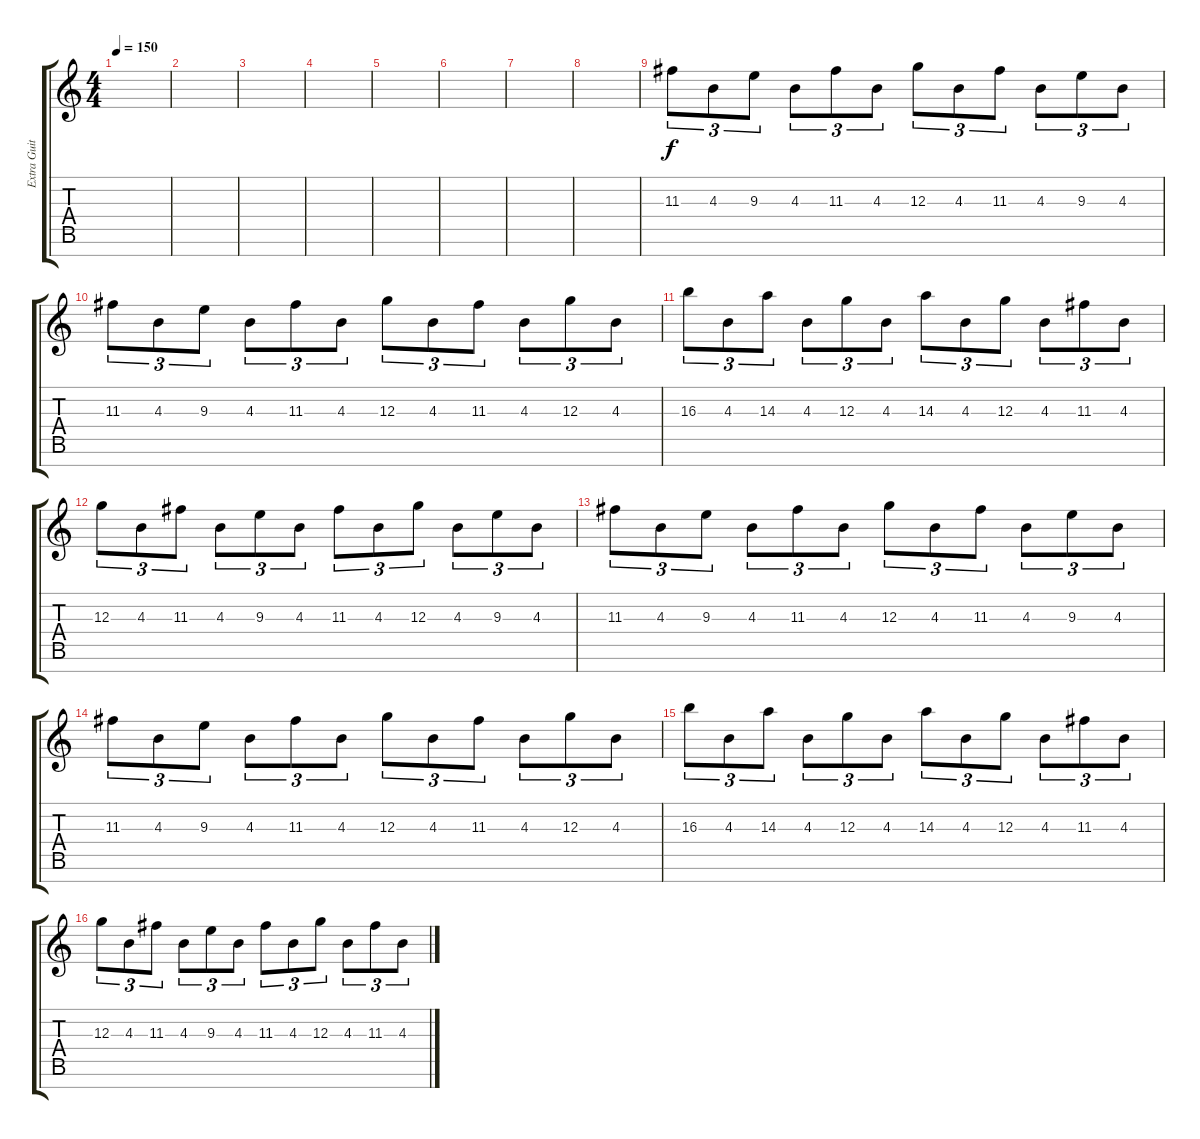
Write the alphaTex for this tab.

\track ("Extra Guitar" "Extra Guit") {instrument distortionguitar}
\staff {score tabs}
\tuning (E4 B3 G3 D3 A2 E2 B1) {hide}
\ts (4 4)
\tempo 150
\clef g2
\ks c
|
|
|
|
|
|
|
|
11.3.8{tu (3 2)} 4.3.8{tu (3 2)} 9.3.8{tu (3 2)} 4.3.8{tu (3 2)} 11.3.8{tu (3 2)} 4.3.8{tu (3 2)} 12.3.8{tu (3 2)} 4.3.8{tu (3 2)} 11.3.8{tu (3 2)} 4.3.8{tu (3 2)} 9.3.8{tu (3 2)} 4.3.8{tu (3 2)} |
11.3.8{tu (3 2)} 4.3.8{tu (3 2)} 9.3.8{tu (3 2)} 4.3.8{tu (3 2)} 11.3.8{tu (3 2)} 4.3.8{tu (3 2)} 12.3.8{tu (3 2)} 4.3.8{tu (3 2)} 11.3.8{tu (3 2)} 4.3.8{tu (3 2)} 12.3.8{tu (3 2)} 4.3.8{tu (3 2)} |
16.3.8{tu (3 2)} 4.3.8{tu (3 2)} 14.3.8{tu (3 2)} 4.3.8{tu (3 2)} 12.3.8{tu (3 2)} 4.3.8{tu (3 2)} 14.3.8{tu (3 2)} 4.3.8{tu (3 2)} 12.3.8{tu (3 2)} 4.3.8{tu (3 2)} 11.3.8{tu (3 2)} 4.3.8{tu (3 2)} |
12.3.8{tu (3 2)} 4.3.8{tu (3 2)} 11.3.8{tu (3 2)} 4.3.8{tu (3 2)} 9.3.8{tu (3 2)} 4.3.8{tu (3 2)} 11.3.8{tu (3 2)} 4.3.8{tu (3 2)} 12.3.8{tu (3 2)} 4.3.8{tu (3 2)} 9.3.8{tu (3 2)} 4.3.8{tu (3 2)} |
11.3.8{tu (3 2)} 4.3.8{tu (3 2)} 9.3.8{tu (3 2)} 4.3.8{tu (3 2)} 11.3.8{tu (3 2)} 4.3.8{tu (3 2)} 12.3.8{tu (3 2)} 4.3.8{tu (3 2)} 11.3.8{tu (3 2)} 4.3.8{tu (3 2)} 9.3.8{tu (3 2)} 4.3.8{tu (3 2)} |
11.3.8{tu (3 2)} 4.3.8{tu (3 2)} 9.3.8{tu (3 2)} 4.3.8{tu (3 2)} 11.3.8{tu (3 2)} 4.3.8{tu (3 2)} 12.3.8{tu (3 2)} 4.3.8{tu (3 2)} 11.3.8{tu (3 2)} 4.3.8{tu (3 2)} 12.3.8{tu (3 2)} 4.3.8{tu (3 2)} |
16.3.8{tu (3 2)} 4.3.8{tu (3 2)} 14.3.8{tu (3 2)} 4.3.8{tu (3 2)} 12.3.8{tu (3 2)} 4.3.8{tu (3 2)} 14.3.8{tu (3 2)} 4.3.8{tu (3 2)} 12.3.8{tu (3 2)} 4.3.8{tu (3 2)} 11.3.8{tu (3 2)} 4.3.8{tu (3 2)} |
12.3.8{tu (3 2)} 4.3.8{tu (3 2)} 11.3.8{tu (3 2)} 4.3.8{tu (3 2)} 9.3.8{tu (3 2)} 4.3.8{tu (3 2)} 11.3.8{tu (3 2)} 4.3.8{tu (3 2)} 12.3.8{tu (3 2)} 4.3.8{tu (3 2)} 11.3.8{tu (3 2)} 4.3.8{tu (3 2)}
